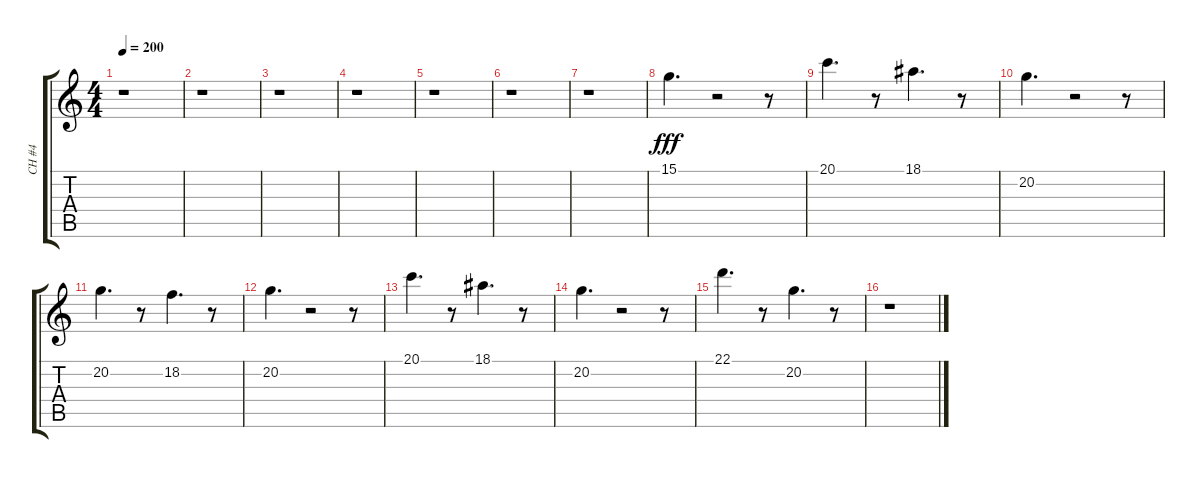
\track ("CH #4" "CH #4") {instrument fx1rain}
\staff {score tabs}
\tuning (E4 B3 G3 D3 A2 E2) {hide}
\ts (4 4)
\tempo 200
\clef g2
\ks c
r.1{dy fff} |
r.1 |
r.1 |
r.1 |
r.1 |
r.1 |
r.1 |
15.1.4{d} r.2 r.8 |
20.1.4{d} r.8 18.1.4{d} r.8 |
20.2.4{d} r.2 r.8 |
20.2.4{d} r.8 18.2.4{d} r.8 |
20.2.4{d} r.2 r.8 |
20.1.4{d} r.8 18.1.4{d} r.8 |
20.2.4{d} r.2 r.8 |
22.1.4{d} r.8 20.2.4{d} r.8 |
r.1
